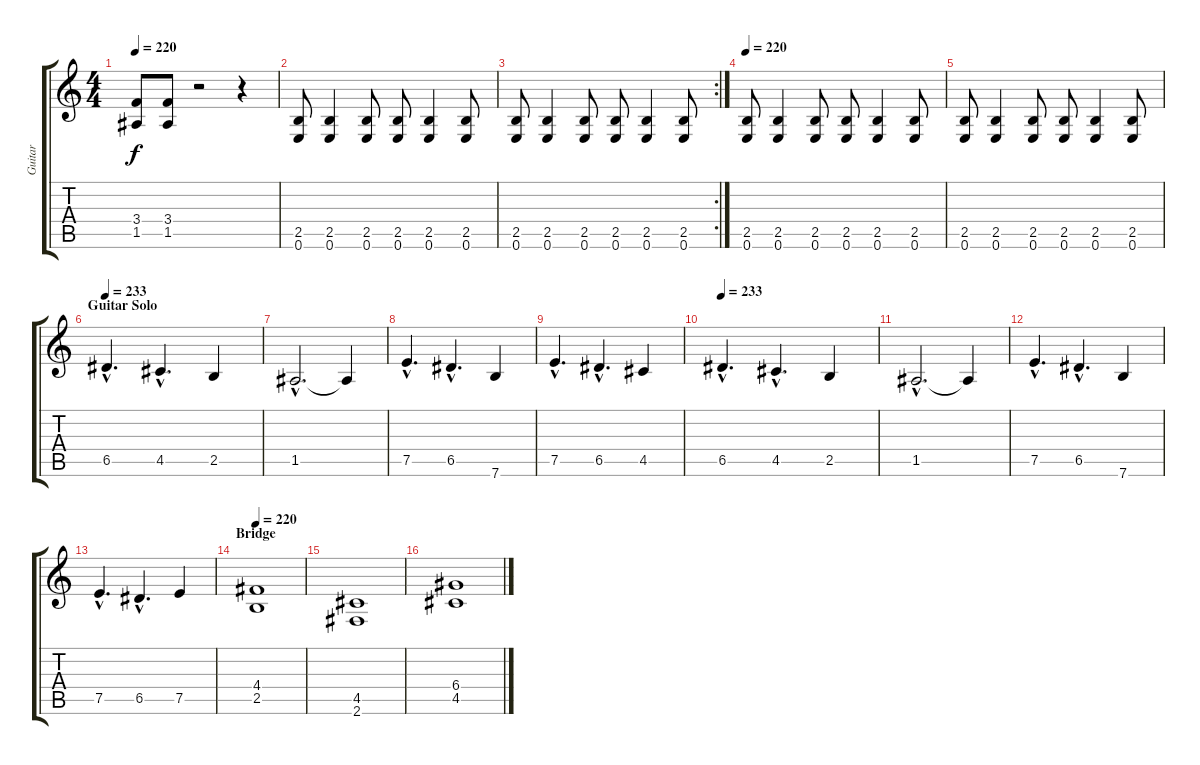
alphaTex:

\track ("Guitar" "Guitar") {instrument distortionguitar}
\staff {score tabs}
\tuning (E4 B3 G3 D3 A2 E2) {hide}
\ts (4 4)
\tempo 220
\clef g2
\ks c
(3.4 1.5).8{dy f} (3.4 1.5).8 r.2 r.4 |
(2.5 0.6).8 (2.5 0.6).4 (2.5 0.6).8 (2.5 0.6).8 (2.5 0.6).4 (2.5 0.6).8 |
\rc 2
(2.5 0.6).8 (2.5 0.6).4 (2.5 0.6).8 (2.5 0.6).8 (2.5 0.6).4 (2.5 0.6).8 |
\tempo 220
(2.5 0.6).8 (2.5 0.6).4 (2.5 0.6).8 (2.5 0.6).8 (2.5 0.6).4 (2.5 0.6).8 |
(2.5 0.6).8 (2.5 0.6).4 (2.5 0.6).8 (2.5 0.6).8 (2.5 0.6).4 (2.5 0.6).8 |
\section ("" "Guitar Solo")
\tempo 220
\tempo 233
6.5{hac}.4{d} 4.5{hac}.4{d} 2.5.4 |
1.5{hac}.2{d} 1.5{t}.4 |
7.5{hac}.4{d} 6.5{hac}.4{d} 7.6.4 |
7.5{hac}.4{d} 6.5{hac}.4{d} 4.5.4 |
\tempo 220
\tempo 233
6.5{hac}.4{d} 4.5{hac}.4{d} 2.5.4 |
1.5{hac}.2{d} 1.5{t}.4 |
7.5{hac}.4{d} 6.5{hac}.4{d} 7.6.4 |
7.5{hac}.4{d} 6.5{hac}.4{d} 7.5.4 |
\section ("" "Bridge")
\tempo 220
(4.4 2.5).1 |
(4.5 2.6).1 |
(6.4 4.5).1
